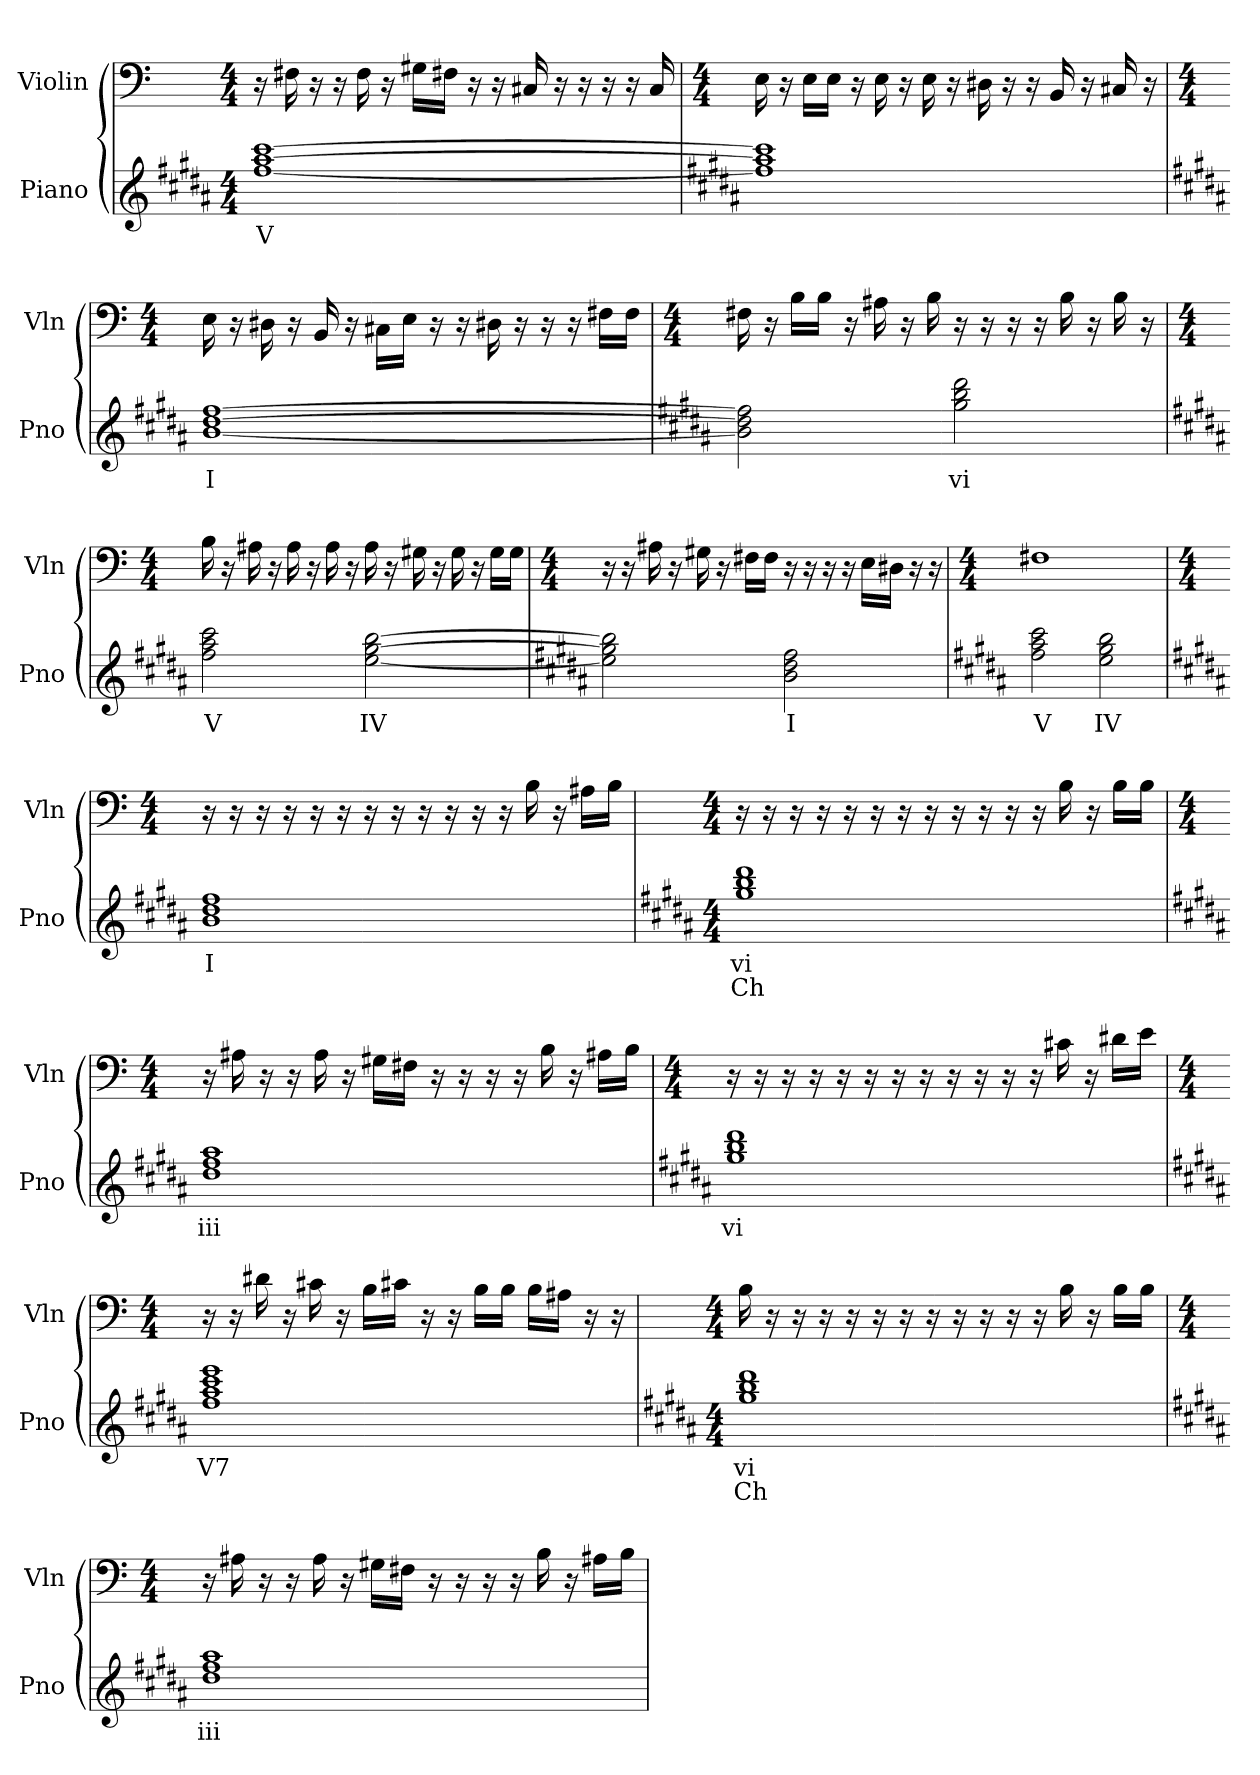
**kern	**text	**text	**kern
*part2	*part2	*part2	*part1
*staff2	*staff2	*staff2	*staff1
*I"Piano	*	*	*I"Violin
*I'Pno	*	*	*I'Vln
*k[f#c#g#d#a#]	*	*	*
*B:	*	*	*
*M4/4	*	*	*M4/4
=	=	=	=
[1ff# [1aa# [1ccc#	V	.	16r
.	.	.	16F#X
.	.	.	16r
.	.	.	16r
.	.	.	16F#
.	.	.	16r
.	.	.	16G#XLL
.	.	.	16F#XJJ
.	.	.	16r
.	.	.	16r
.	.	.	16C#X
.	.	.	16r
.	.	.	16r
.	.	.	16r
.	.	.	16r
.	.	.	16C#
=	=	=	=
*k[f#c#g#d#a#]	*	*	*
*B:	*	*	*
*	*	*	*M4/4
1ff#] 1aa#] 1ccc#]	.	.	16E
.	.	.	16r
.	.	.	16ELL
.	.	.	16EJJ
.	.	.	16r
.	.	.	16E
.	.	.	16r
.	.	.	16E
.	.	.	16r
.	.	.	16D#X
.	.	.	16r
.	.	.	16r
.	.	.	16BB
.	.	.	16r
.	.	.	16C#X
.	.	.	16r
=	=	=	=
*k[f#c#g#d#a#]	*	*	*
*B:	*	*	*
*	*	*	*M4/4
[1b [1dd# [1ff#	I	.	16E
.	.	.	16r
.	.	.	16D#X
.	.	.	16r
.	.	.	16BB
.	.	.	16r
.	.	.	16C#XLL
.	.	.	16EJJ
.	.	.	16r
.	.	.	16r
.	.	.	16D#X
.	.	.	16r
.	.	.	16r
.	.	.	16r
.	.	.	16F#XLL
.	.	.	16F#JJ
=	=	=	=
*k[f#c#g#d#a#]	*	*	*
*B:	*	*	*
*	*	*	*M4/4
2b] 2dd#] 2ff#]	.	.	16F#X
.	.	.	16r
.	.	.	16BLL
.	.	.	16BJJ
.	.	.	16r
.	.	.	16A#X
.	.	.	16r
.	.	.	16B
2gg# 2bb 2ddd#	vi	.	16r
.	.	.	16r
.	.	.	16r
.	.	.	16r
.	.	.	16B
.	.	.	16r
.	.	.	16B
.	.	.	16r
=	=	=	=
*k[f#c#g#d#a#]	*	*	*
*B:	*	*	*
*	*	*	*M4/4
2ff# 2aa# 2ccc#	V	.	16B
.	.	.	16r
.	.	.	16A#X
.	.	.	16r
.	.	.	16A#
.	.	.	16r
.	.	.	16A#
.	.	.	16r
[2ee [2gg# [2bb	IV	.	16A#
.	.	.	16r
.	.	.	16G#X
.	.	.	16r
.	.	.	16G#
.	.	.	16r
.	.	.	16G#LL
.	.	.	16G#JJ
=	=	=	=
*k[f#c#g#d#a#]	*	*	*
*B:	*	*	*
*	*	*	*M4/4
2ee] 2gg#] 2bb]	.	.	16r
.	.	.	16r
.	.	.	16A#X
.	.	.	16r
.	.	.	16G#X
.	.	.	16r
.	.	.	16F#XLL
.	.	.	16F#JJ
2b 2dd# 2ff#	I	.	16r
.	.	.	16r
.	.	.	16r
.	.	.	16r
.	.	.	16ELL
.	.	.	16D#XJJ
.	.	.	16r
.	.	.	16r
=	=	=	=
*k[f#c#g#d#a#]	*	*	*
*B:	*	*	*
*	*	*	*M4/4
2ff# 2aa# 2ccc#	V	.	1F#X
2ee 2gg# 2bb	IV	.	.
=	=	=	=
*k[f#c#g#d#a#]	*	*	*
*B:	*	*	*
*	*	*	*M4/4
1b 1dd# 1ff#	I	.	16r
.	.	.	16r
.	.	.	16r
.	.	.	16r
.	.	.	16r
.	.	.	16r
.	.	.	16r
.	.	.	16r
.	.	.	16r
.	.	.	16r
.	.	.	16r
.	.	.	16r
.	.	.	16B
.	.	.	16r
.	.	.	16A#XLL
.	.	.	16BJJ
=	=	=	=
*k[f#c#g#d#a#]	*	*	*
*B:	*	*	*
*M4/4	*	*	*M4/4
1gg# 1bb 1ddd#	vi	Ch	16r
.	.	.	16r
.	.	.	16r
.	.	.	16r
.	.	.	16r
.	.	.	16r
.	.	.	16r
.	.	.	16r
.	.	.	16r
.	.	.	16r
.	.	.	16r
.	.	.	16r
.	.	.	16B
.	.	.	16r
.	.	.	16BLL
.	.	.	16BJJ
=	=	=	=
*k[f#c#g#d#a#]	*	*	*
*B:	*	*	*
*	*	*	*M4/4
1dd# 1ff# 1aa#	iii	.	16r
.	.	.	16A#X
.	.	.	16r
.	.	.	16r
.	.	.	16A#
.	.	.	16r
.	.	.	16G#XLL
.	.	.	16F#XJJ
.	.	.	16r
.	.	.	16r
.	.	.	16r
.	.	.	16r
.	.	.	16B
.	.	.	16r
.	.	.	16A#XLL
.	.	.	16BJJ
=	=	=	=
*k[f#c#g#d#a#]	*	*	*
*B:	*	*	*
*	*	*	*M4/4
1gg# 1bb 1ddd#	vi	.	16r
.	.	.	16r
.	.	.	16r
.	.	.	16r
.	.	.	16r
.	.	.	16r
.	.	.	16r
.	.	.	16r
.	.	.	16r
.	.	.	16r
.	.	.	16r
.	.	.	16r
.	.	.	16c#X
.	.	.	16r
.	.	.	16d#XLL
.	.	.	16eJJ
=	=	=	=
*k[f#c#g#d#a#]	*	*	*
*B:	*	*	*
*	*	*	*M4/4
1ff# 1aa# 1ccc# 1eee	V7	.	16r
.	.	.	16r
.	.	.	16d#X
.	.	.	16r
.	.	.	16c#X
.	.	.	16r
.	.	.	16BLL
.	.	.	16c#XJJ
.	.	.	16r
.	.	.	16r
.	.	.	16BLL
.	.	.	16BJJ
.	.	.	16BLL
.	.	.	16A#XJJ
.	.	.	16r
.	.	.	16r
=	=	=	=
*k[f#c#g#d#a#]	*	*	*
*B:	*	*	*
*M4/4	*	*	*M4/4
1gg# 1bb 1ddd#	vi	Ch	16B
.	.	.	16r
.	.	.	16r
.	.	.	16r
.	.	.	16r
.	.	.	16r
.	.	.	16r
.	.	.	16r
.	.	.	16r
.	.	.	16r
.	.	.	16r
.	.	.	16r
.	.	.	16B
.	.	.	16r
.	.	.	16BLL
.	.	.	16BJJ
=	=	=	=
*k[f#c#g#d#a#]	*	*	*
*B:	*	*	*
*	*	*	*M4/4
1dd# 1ff# 1aa#	iii	.	16r
.	.	.	16A#X
.	.	.	16r
.	.	.	16r
.	.	.	16A#
.	.	.	16r
.	.	.	16G#XLL
.	.	.	16F#XJJ
.	.	.	16r
.	.	.	16r
.	.	.	16r
.	.	.	16r
.	.	.	16B
.	.	.	16r
.	.	.	16A#XLL
.	.	.	16BJJ
=	=	=	=
*-	*-	*-	*-
